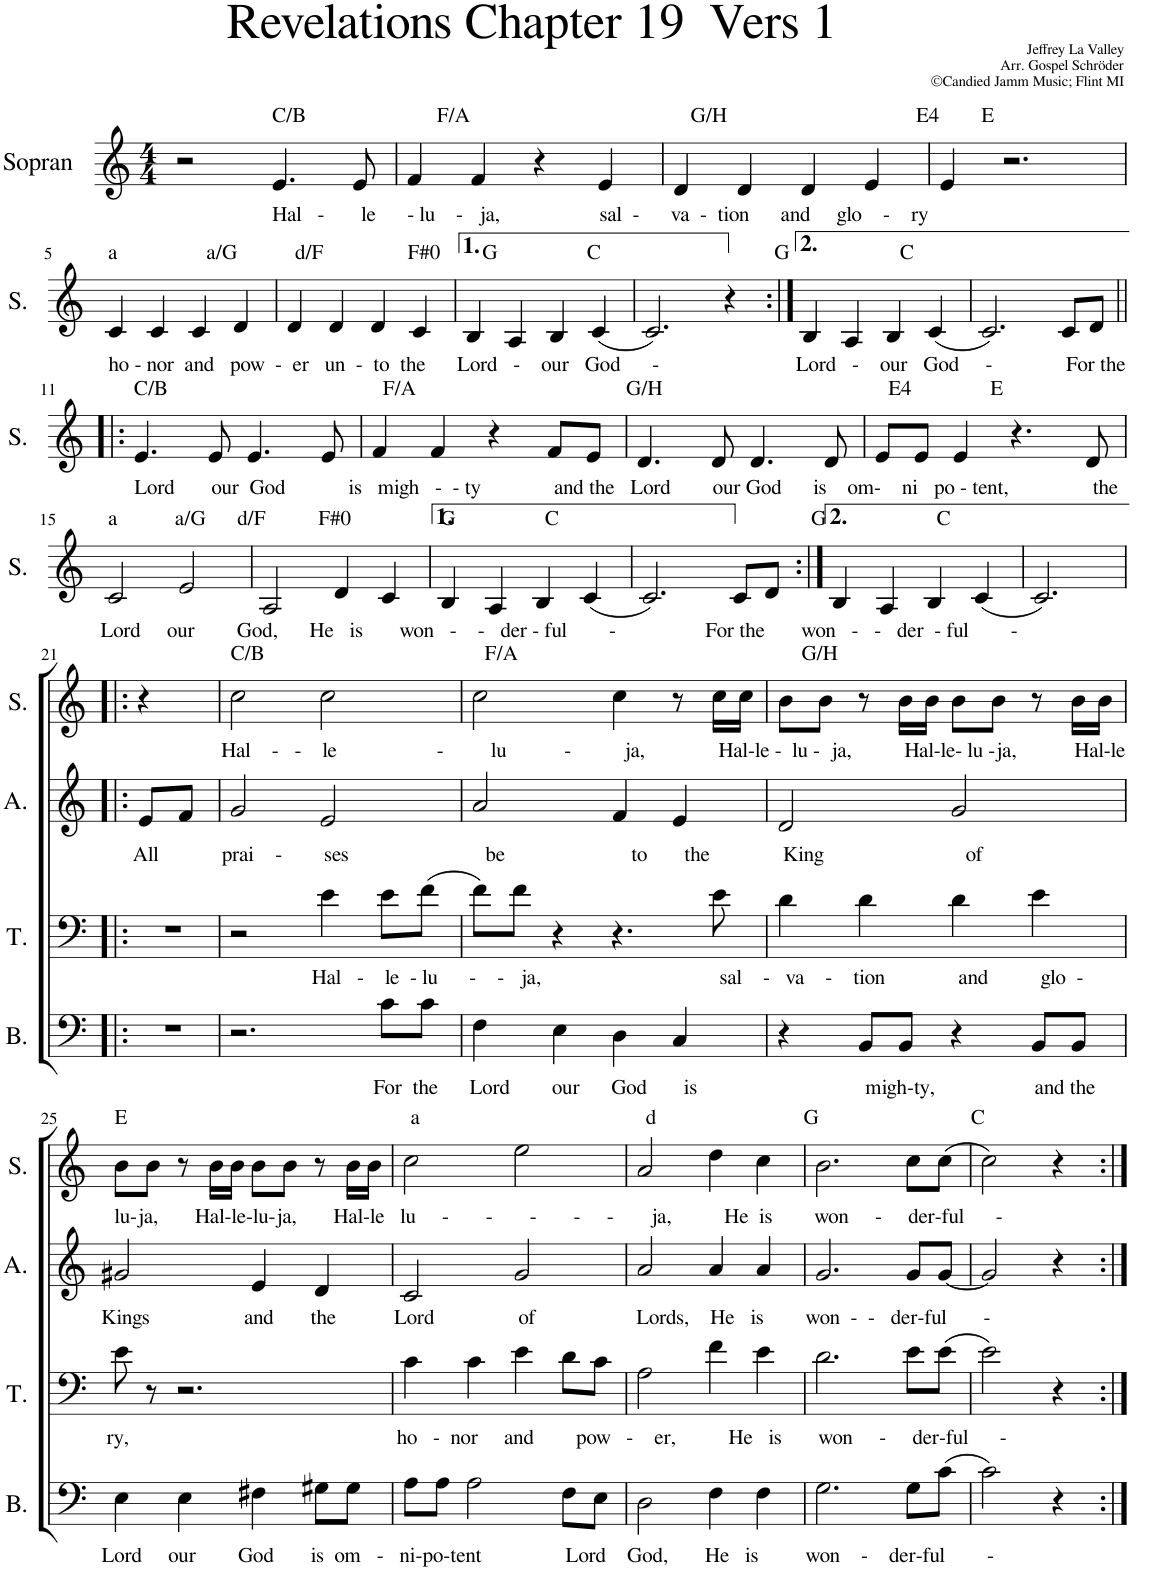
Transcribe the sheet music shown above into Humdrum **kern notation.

**kern	**kern	**kern	**kern
*part4	*part3	*part2	*part1
*staff4	*staff3	*staff2	*staff1
*I"Bass	*I"Tenor	*I"Alto	*I"Sopran
*I'B.	*I'T.	*I'A.	*I'S.
*stria5	*stria5	*stria5	*
*clefF4	*clefGv2	*clefG2	*clefG2
*k[]	*k[]	*k[]	*k[]
*M4/4	*M4/4	*M4/4	*M4/4
=1	=1	=1	=1
1r	1r	1r	2r
!	!	!	!LO:TX:b:t=Hal   -       le      - lu    -   ja,                   sal  -      va  -  tion      and     glo    -    ry
!	!	!	!LO:TX:a:t=C/B                         F/A                                          G/H                                    E4        E
.	.	.	4.e/
.	.	.	8e/
=2	=2	=2	=2
1r	1r	1r	4f/
.	.	.	4f/
.	.	.	4r
.	.	.	4e/
=3	=3	=3	=3
1r	1r	1r	4d/
.	.	.	4d/
.	.	.	4d/
.	.	.	4e/
=4	=4	=4	=4
1r	1r	1r	4e/
.	.	.	2.r
!!LO:LB:g=z
=5	=5	=5	=5
!	!	!	!LO:TX:b:t=ho - nor  and   pow  -  er   un  -  to  the      Lord   -    our   God      -                          Lord   -    our   God     -              For the
!	!	!	!LO:TX:a:t=a                 a/G           d/F                F#0        G                 C                                 G                     C
1r	1r	1r	4c/
.	.	.	4c/
.	.	.	4c/
.	.	.	4d/
=6	=6	=6	=6
1r	1r	1r	4d/
.	.	.	4d/
.	.	.	4d/
.	.	.	4c/
=7	=7	=7	=7
1r	1r	1r	4B/
.	.	.	4A/
.	.	.	4B/
.	.	.	(4c/
=8	=8	=8	=8
1r	1r	1r	2.c/)
.	.	.	4r
=9:|!	=9:|!	=9:|!	=9:|!
1r	1r	1r	4B/
.	.	.	4A/
.	.	.	4B/
.	.	.	(4c/
=10	=10	=10	=10
1r	1r	1r	2.c/)
.	.	.	8c/L
.	.	.	8d/J
!!LO:LB:g=z
=11!|:	=11!|:	=11!|:	=11!|:
!	!	!	!LO:TX:b:t=Lord       our  God            is   migh   -  - ty              and the   Lord        our God      is    om-    ni   po - tent,                the
!	!	!	!LO:TX:a:t=C/B                                         F/A                                        G/H                                           E4               E
1r	1r	1r	4.e/
.	.	.	8e/
.	.	.	4.e/
.	.	.	8e/
=12	=12	=12	=12
1r	1r	1r	4f/
.	.	.	4f/
.	.	.	4r
.	.	.	8f/L
.	.	.	8e/J
=13	=13	=13	=13
1r	1r	1r	4.d/
.	.	.	8d/
.	.	.	4.d/
.	.	.	8d/
=14	=14	=14	=14
1r	1r	1r	8e/L
.	.	.	8e/J
.	.	.	4e/
.	.	.	4.r
.	.	.	8d/
!!LO:LB:g=z
=15	=15	=15	=15
!	!	!	!LO:TX:b:t=Lord     our        God,      He   is       won   -    -   der - ful        -                 For the       won   -   -   der  - ful        -
!	!	!	!LO:TX:a:t=a           a/G      d/F          F#0                 G                 C                                                G                     C
1r	1r	1r	2c/
.	.	.	2e/
=16	=16	=16	=16
1r	1r	1r	2A/
.	.	.	4d/
.	.	.	4c/
=17	=17	=17	=17
1r	1r	1r	4B/
.	.	.	4A/
.	.	.	4B/
.	.	.	(4c/
=18	=18	=18	=18
1r	1r	1r	2.c/)
.	.	.	8c/L
.	.	.	8d/J
=19:|!	=19:|!	=19:|!	=19:|!
1r	1r	1r	4B/
.	.	.	4A/
.	.	.	4B/
.	.	.	(4c/
=20	=20	=20	=20
1r	1r	1r	2.c/)
.	.	.	4ryy
!!LO:LB:g=z
=21!|:	=21!|:	=21!|:	=21!|:
*	*clefF4	*	*
!	!	!LO:TX:b:t=All            prai    -        ses                          be                        to       the              King                           of	!
1r	1r	8e/L	4r
.	.	8f/J	.
.	.	2.ryy	2.ryy
=22	=22	=22	=22
!	!	!	!LO:TX:a:t=C/B                                          F/A                                                      G/H
!	!	!	!LO:TX:b:t=Hal    -   -    le                   -         lu           -          ja,              Hal-le -  lu -  ja,          Hal-le- lu -ja,           Hal-le
2.r	2r	2g/	2cc\
!	!LO:TX:b:t=Hal   -    le  - lu      -    -   ja,                                  sal    -   va    -    tion              and          glo  -	!	!
.	4e\	2e/	2cc\
!LO:TX:b:t=For  the      Lord        our      God       is                                migh-ty,                   and the	!	!	!
8c\L	8e\L	.	.
8c\J	(8f\J	.	.
=23	=23	=23	=23
4F\	8f\L)	2a/	2cc\
.	8f\J	.	.
4E\	4r	.	.
4D\	4.r	4f/	4cc\
4C/	.	4e/	8r
.	8e\	.	16cc\LL
.	.	.	16cc\JJ
=24	=24	=24	=24
4r	4d\	2d/	8b\L
.	.	.	8b\J
8BB/L	4d\	.	8r
8BB/J	.	.	16b\LL
.	.	.	16b\JJ
4r	4d\	2g/	8b\L
.	.	.	8b\J
8BB/L	4e\	.	8r
8BB/J	.	.	16b\LL
.	.	.	16b\JJ
!!LO:LB:g=z
=25	=25	=25	=25
!	!	!	!LO:TX:a:t=E                                                      a                                           d                            G                             C
!	!	!	!LO:TX:b:t=lu-ja,       Hal-le-lu-ja,       Hal-le   lu     -       -       -       -     -       ja,          He  is        won     -     der-ful      -
!	!	!LO:TX:b:t=Kings                  and       the           Lord                of                   Lords,    He   is        won  -  -   der-ful       -	!
!	!LO:TX:b:t=ry,                                                   ho   -  nor     and        pow   -    er,          He   is       won     -     der-ful      -	!	!
!LO:TX:b:t=Lord     our        God       is  om   -   ni-po-tent                Lord    God,       He   is         won    -    der-ful        -	!	!	!
4E\	8e\	2g#X/	8b\L
.	8r	.	8b\J
4E\	2.r	.	8r
.	.	.	16b\LL
.	.	.	16b\JJ
4F#X\	.	4e/	8b\L
.	.	.	8b\J
8G#X\L	.	4d/	8r
8G#\J	.	.	16b\LL
.	.	.	16b\JJ
=26	=26	=26	=26
8A\L	4c\	2c/	2cc\
8A\J	.	.	.
2A\	4c\	.	.
.	4e\	2g/	2ee\
8F\L	8d\L	.	.
8E\J	8c\J	.	.
=27	=27	=27	=27
2D\	2A\	2a/	2a/
4F\	4f\	4a/	4dd\
4F\	4e\	4a/	4cc\
=28	=28	=28	=28
2.G\	2.d\	2.g/	2.b\
8G\L	8e\L	8g/L	8cc\L
(8c\J	(8e\J	[8g/J	(8cc\J
=29	=29	=29	=29
2c\)	2e\)	2g/]	2cc\)
4r	4r	4r	4r
=:|!	=:|!	=:|!	=:|!
*-	*-	*-	*-
